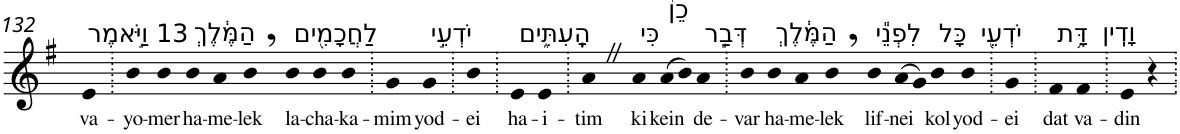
**kern	**text
*part1	*part1
*staff1	*staff1
*I"Piano	*
*I'Pno	*
!!LO:PB:g=z
*clefG2	*
*k[f#]	*
*G:	*
=132	=132
!LO:TX:a:t=13 וַיֹּ֣אמֶר	!
!	!LO:LY:b
4e	va-
=133.	=133.
!	!LO:LY:b
4b	-yo-
!	!LO:LY:b
4b	-mer
!LO:TX:a:t=הַמֶּ֔לֶךְ	!
!	!LO:LY:b
4b	ha-
!	!LO:LY:b
4a	-me-
!	!LO:LY:b
4b,	-lek
!LO:TX:a:t=לַחֲכָמִ֖ים	!
!	!LO:LY:b
4b	la-
!	!LO:LY:b
4b	-cha-
!	!LO:LY:b
4b	-ka-
=134.	=134.
!	!LO:LY:b
4g	-mim
!LO:TX:a:t=יֹדְעֵ֣י	!
!	!LO:LY:b
4g	yod-
=135.	=135.
!	!LO:LY:b
4b	-ei
=136.	=136.
!LO:TX:a:t=הָֽעִתִּ֑ים	!
!	!LO:LY:b
4e	ha-
!	!LO:LY:b
4e	-i-
=137.	=137.
!	!LO:LY:b
4aZ	-tim
!LO:TX:a:t=כִּי	!
!	!LO:LY:b
4a	ki
!LO:TX:a:t=כֵן֙	!
!	!LO:LY:b
(>8a	kein
8b)	.
!LO:TX:a:t=דְּבַ֣ר	!
!	!LO:LY:b
4a	de-
=138.	=138.
!	!LO:LY:b
4b	-var
!LO:TX:a:t=הַמֶּ֔לֶךְ	!
!	!LO:LY:b
4b	ha-
!	!LO:LY:b
4a	-me-
!	!LO:LY:b
4b,	-lek
!LO:TX:a:t=לִפְנֵ֕י	!
!	!LO:LY:b
4b	lif-
!	!LO:LY:b
(>8a	-nei
8g)	.
!LO:TX:a:t=כָּל	!
!	!LO:LY:b
4b	kol
!LO:TX:a:t=יֹדְעֵ֖י	!
!	!LO:LY:b
4b	yod-
=139.	=139.
!	!LO:LY:b
4g	-ei
=140.	=140.
!LO:TX:a:t=דָּ֥ת	!
!	!LO:LY:b
4f#	dat
!LO:TX:a:t=וָדִֽין	!
!	!LO:LY:b
4f#	va-
=141.	=141.
!	!LO:LY:b
4e	-din
4r	.
=.	=.
*-	*-
